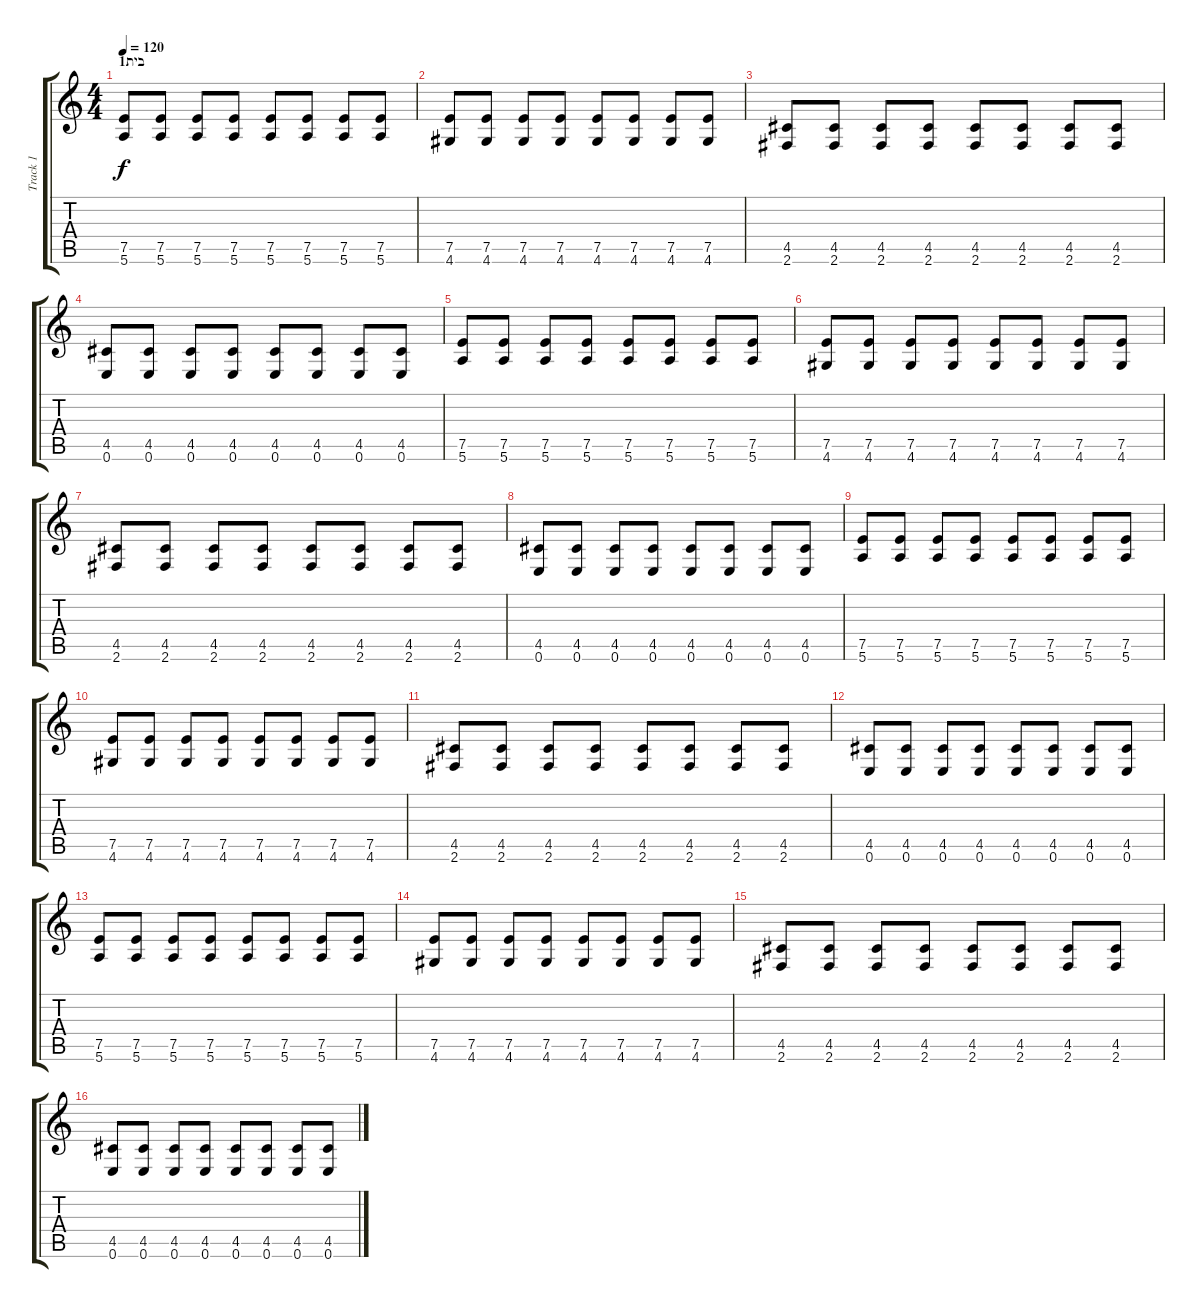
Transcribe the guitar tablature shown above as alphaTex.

\track ("Track 1" "Track 1") {instrument electricguitarclean}
\staff {score tabs}
\tuning (E4 B3 G3 D3 A2 E2) {hide}
\ts (4 4)
\section ("" "בית1")
\tempo 120
\clef g2
\ks c
(7.5 5.6).8{dy f volume 12} (7.5 5.6).8 (7.5 5.6).8 (7.5 5.6).8 (7.5 5.6).8 (7.5 5.6).8 (7.5 5.6).8 (7.5 5.6).8 |
(7.5 4.6).8 (7.5 4.6).8 (7.5 4.6).8 (7.5 4.6).8 (7.5 4.6).8 (7.5 4.6).8 (7.5 4.6).8 (7.5 4.6).8 |
(4.5 2.6).8 (4.5 2.6).8 (4.5 2.6).8 (4.5 2.6).8 (4.5 2.6).8 (4.5 2.6).8 (4.5 2.6).8 (4.5 2.6).8 |
(4.5 0.6).8 (4.5 0.6).8 (4.5 0.6).8 (4.5 0.6).8 (4.5 0.6).8 (4.5 0.6).8 (4.5 0.6).8 (4.5 0.6).8 |
(7.5 5.6).8 (7.5 5.6).8 (7.5 5.6).8 (7.5 5.6).8 (7.5 5.6).8 (7.5 5.6).8 (7.5 5.6).8 (7.5 5.6).8 |
(7.5 4.6).8 (7.5 4.6).8 (7.5 4.6).8 (7.5 4.6).8 (7.5 4.6).8 (7.5 4.6).8 (7.5 4.6).8 (7.5 4.6).8 |
(4.5 2.6).8 (4.5 2.6).8 (4.5 2.6).8 (4.5 2.6).8 (4.5 2.6).8 (4.5 2.6).8 (4.5 2.6).8 (4.5 2.6).8 |
(4.5 0.6).8 (4.5 0.6).8 (4.5 0.6).8 (4.5 0.6).8 (4.5 0.6).8 (4.5 0.6).8 (4.5 0.6).8 (4.5 0.6).8 |
(7.5 5.6).8 (7.5 5.6).8 (7.5 5.6).8 (7.5 5.6).8 (7.5 5.6).8 (7.5 5.6).8 (7.5 5.6).8 (7.5 5.6).8 |
(7.5 4.6).8 (7.5 4.6).8 (7.5 4.6).8 (7.5 4.6).8 (7.5 4.6).8 (7.5 4.6).8 (7.5 4.6).8 (7.5 4.6).8 |
(4.5 2.6).8 (4.5 2.6).8 (4.5 2.6).8 (4.5 2.6).8 (4.5 2.6).8 (4.5 2.6).8 (4.5 2.6).8 (4.5 2.6).8 |
(4.5 0.6).8 (4.5 0.6).8 (4.5 0.6).8 (4.5 0.6).8 (4.5 0.6).8 (4.5 0.6).8 (4.5 0.6).8 (4.5 0.6).8 |
(7.5 5.6).8 (7.5 5.6).8 (7.5 5.6).8 (7.5 5.6).8 (7.5 5.6).8 (7.5 5.6).8 (7.5 5.6).8 (7.5 5.6).8 |
(7.5 4.6).8 (7.5 4.6).8 (7.5 4.6).8 (7.5 4.6).8 (7.5 4.6).8 (7.5 4.6).8 (7.5 4.6).8 (7.5 4.6).8 |
(4.5 2.6).8 (4.5 2.6).8 (4.5 2.6).8 (4.5 2.6).8 (4.5 2.6).8 (4.5 2.6).8 (4.5 2.6).8 (4.5 2.6).8 |
(4.5 0.6).8 (4.5 0.6).8 (4.5 0.6).8 (4.5 0.6).8 (4.5 0.6).8 (4.5 0.6).8 (4.5 0.6).8 (4.5 0.6).8
